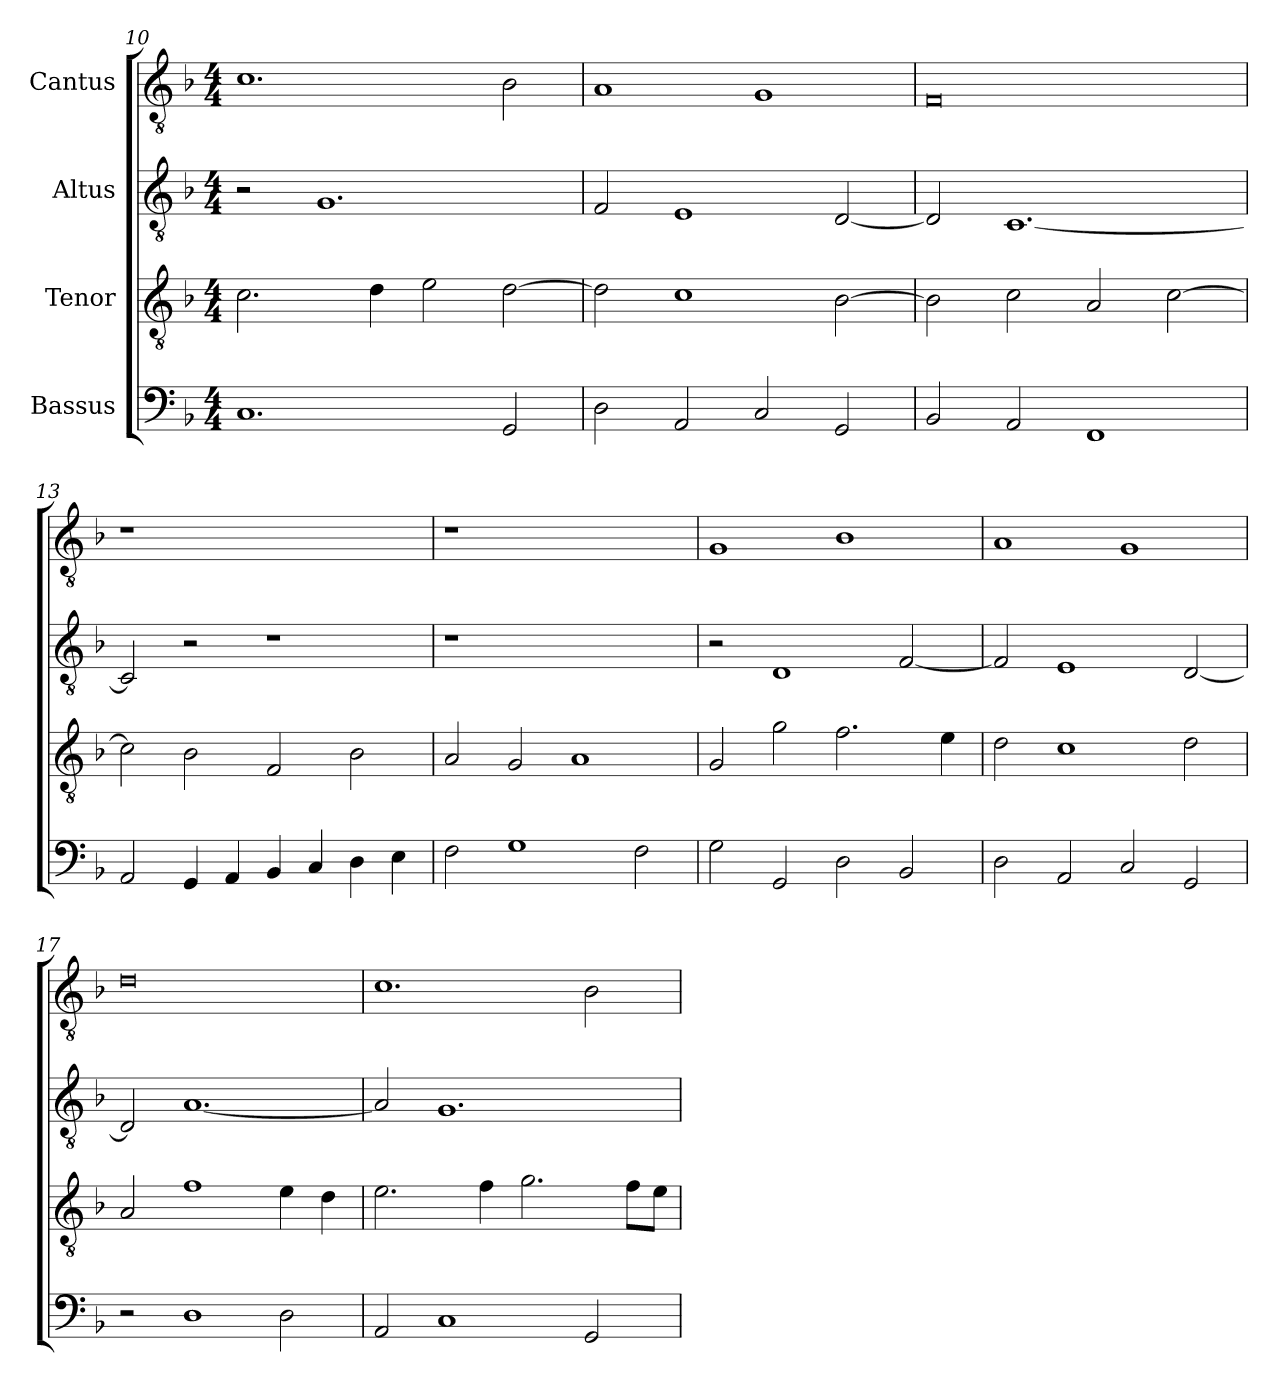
**kern	**kern	**kern	**kern
*part4	*part3	*part2	*part1
*staff4	*staff3	*staff2	*staff1
*I"Bassus	*I"Tenor	*I"Altus	*I"Cantus
*clefF4	*clefGv2	*clefGv2	*clefGv2
*	*ITrd7c12	*ITrd7c12	*ITrd7c12
*k[b-]	*k[b-]	*k[b-]	*k[b-]
*F:	*F:	*F:	*F:
*M4/4	*M4/4	*M4/4	*M4/4
=10	=10	=10	=10
1.Ci	2.Ci\	2r	1.Ci
.	.	1.GGi	.
.	4Di\	.	.
.	2Ei\	.	.
2GGi/	[>2Di\	.	2BB-i\
!!LO:LB:g=z
=11	=11	=11	=11
2Di\	2Di\]	2FFi/	1AAi
2AAi/	1Ci	1EEi	.
2Ci/	.	.	1GGi
2GGi/	[>2BB-i\	[<2DDi/	.
=12	=12	=12	=12
2BB-i/	2BB-i\]	2DDi/]	0FFi
2AAi/	2Ci\	[<1.CCi	.
1FFi	2AAi/	.	.
.	[>2Ci\	.	.
=13	=13	=13	=13
!	!	!	!LO:N:vis=1
2AAi/	2Ci\]	2CCi/]	1r
4GGi/	2BB-i\	2r	.
4AAi/	.	.	.
4BB-i/	2FFi/	1r	1ryy
4Ci/	.	.	.
4Di\	2BB-i\	.	.
4Ei\	.	.	.
=14	=14	=14	=14
!	!	!LO:N:vis=1	!LO:N:vis=1
2Fi\	2AAi/	1r	1r
1Gi	2GGi/	.	.
.	1AAi	1ryy	1ryy
2Fi\	.	.	.
=15	=15	=15	=15
2Gi\	2GGi/	2r	1GGi
2GGi/	2Gi\	1DDi	.
2Di\	2.Fi\	.	1BB-i
2BB-i/	.	[<2FFi/	.
.	4Ei\	.	.
!!LO:LB:g=z
=16	=16	=16	=16
2Di\	2Di\	2FFi/]	1AAi
2AAi/	1Ci	1EEi	.
2Ci/	.	.	1GGi
2GGi/	2Di\	[<2DDi/	.
=17	=17	=17	=17
2r	2AAi/	2DDi/]	0Di
1Di	1Fi	[<1.AAi	.
2Di\	4Ei\	.	.
.	4Di\	.	.
=18	=18	=18	=18
2AAi/	2.Ei\	2AAi/]	1.Ci
1Ci	.	1.GGi	.
.	4Fi\	.	.
.	2.Gi\	.	.
2GGi/	.	.	2BB-i\
.	8Fi\L	.	.
.	8Ei\J	.	.
=	=	=	=
*-	*-	*-	*-
